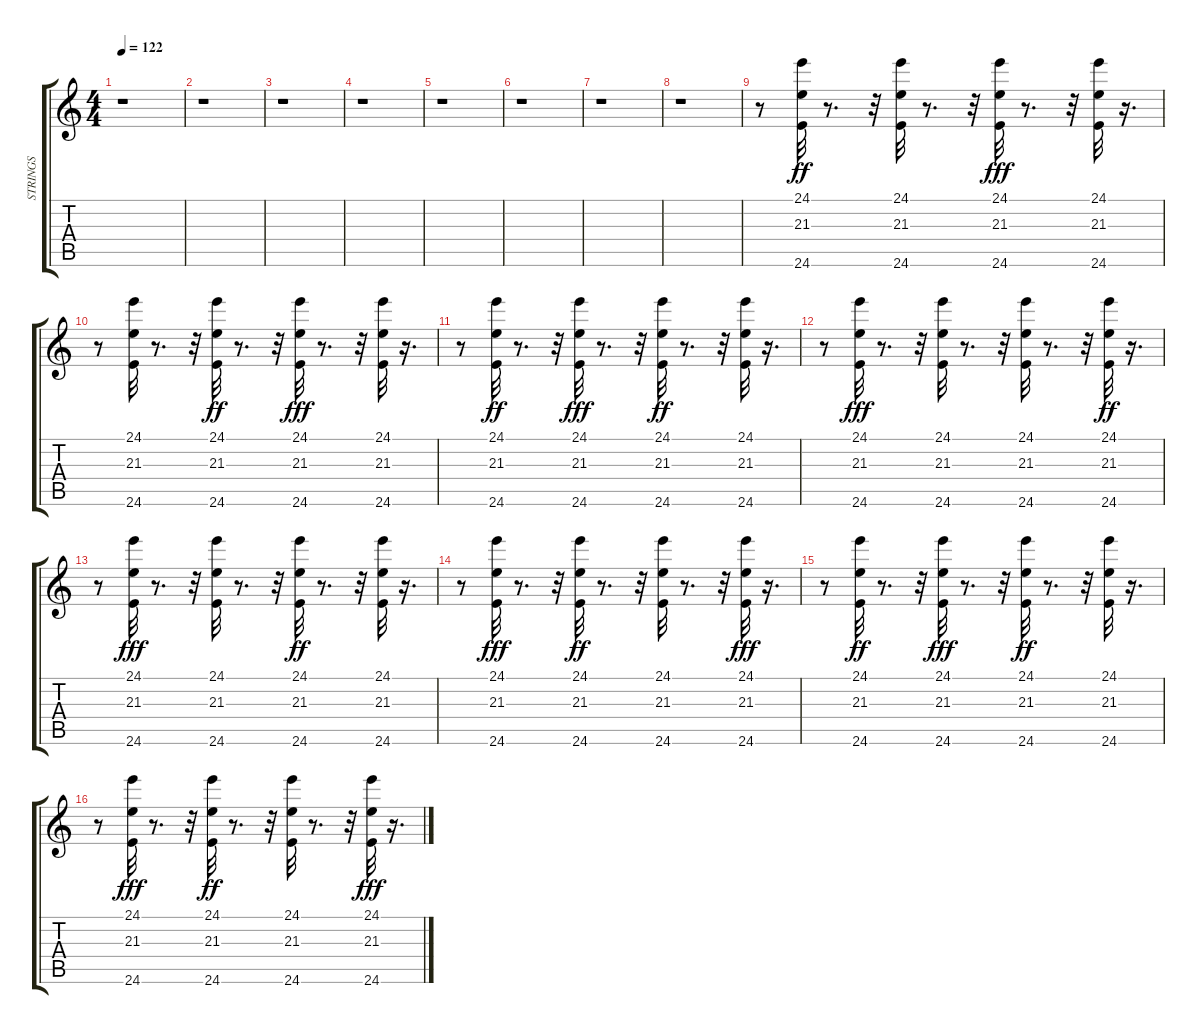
\track ("STRINGS" "STRINGS") {instrument stringensemble1}
\staff {score tabs}
\tuning (E4 B3 G3 D3 A2 E2) {hide}
\ts (4 4)
\tempo 122
\clef g2
\ks c
r.1{dy ff} |
r.1 |
r.1 |
r.1 |
r.1 |
r.1 |
r.1 |
r.1 |
r.8 (24.1 21.3 24.6).32 r.8{d} r.32 (24.1 21.3 24.6).32 r.8{d} r.32 (24.1 21.3 24.6).32{dy fff} r.8{d} r.32 (24.1 21.3 24.6).32 r.16{d} |
r.8 (24.1 21.3 24.6).32 r.8{d} r.32 (24.1 21.3 24.6).32{dy ff} r.8{d} r.32 (24.1 21.3 24.6).32{dy fff} r.8{d} r.32 (24.1 21.3 24.6).32 r.16{d} |
r.8 (24.1 21.3 24.6).32{dy ff} r.8{d} r.32 (24.1 21.3 24.6).32{dy fff} r.8{d} r.32 (24.1 21.3 24.6).32{dy ff} r.8{d} r.32 (24.1 21.3 24.6).32 r.16{d} |
r.8 (24.1 21.3 24.6).32{dy fff} r.8{d} r.32 (24.1 21.3 24.6).32 r.8{d} r.32 (24.1 21.3 24.6).32 r.8{d} r.32 (24.1 21.3 24.6).32{dy ff} r.16{d} |
r.8 (24.1 21.3 24.6).32{dy fff} r.8{d} r.32 (24.1 21.3 24.6).32 r.8{d} r.32 (24.1 21.3 24.6).32{dy ff} r.8{d} r.32 (24.1 21.3 24.6).32 r.16{d} |
r.8 (24.1 21.3 24.6).32{dy fff} r.8{d} r.32 (24.1 21.3 24.6).32{dy ff} r.8{d} r.32 (24.1 21.3 24.6).32 r.8{d} r.32 (24.1 21.3 24.6).32{dy fff} r.16{d} |
r.8 (24.1 21.3 24.6).32{dy ff} r.8{d} r.32 (24.1 21.3 24.6).32{dy fff} r.8{d} r.32 (24.1 21.3 24.6).32{dy ff} r.8{d} r.32 (24.1 21.3 24.6).32 r.16{d} |
r.8 (24.1 21.3 24.6).32{dy fff} r.8{d} r.32 (24.1 21.3 24.6).32{dy ff} r.8{d} r.32 (24.1 21.3 24.6).32 r.8{d} r.32 (24.1 21.3 24.6).32{dy fff} r.16{d}
